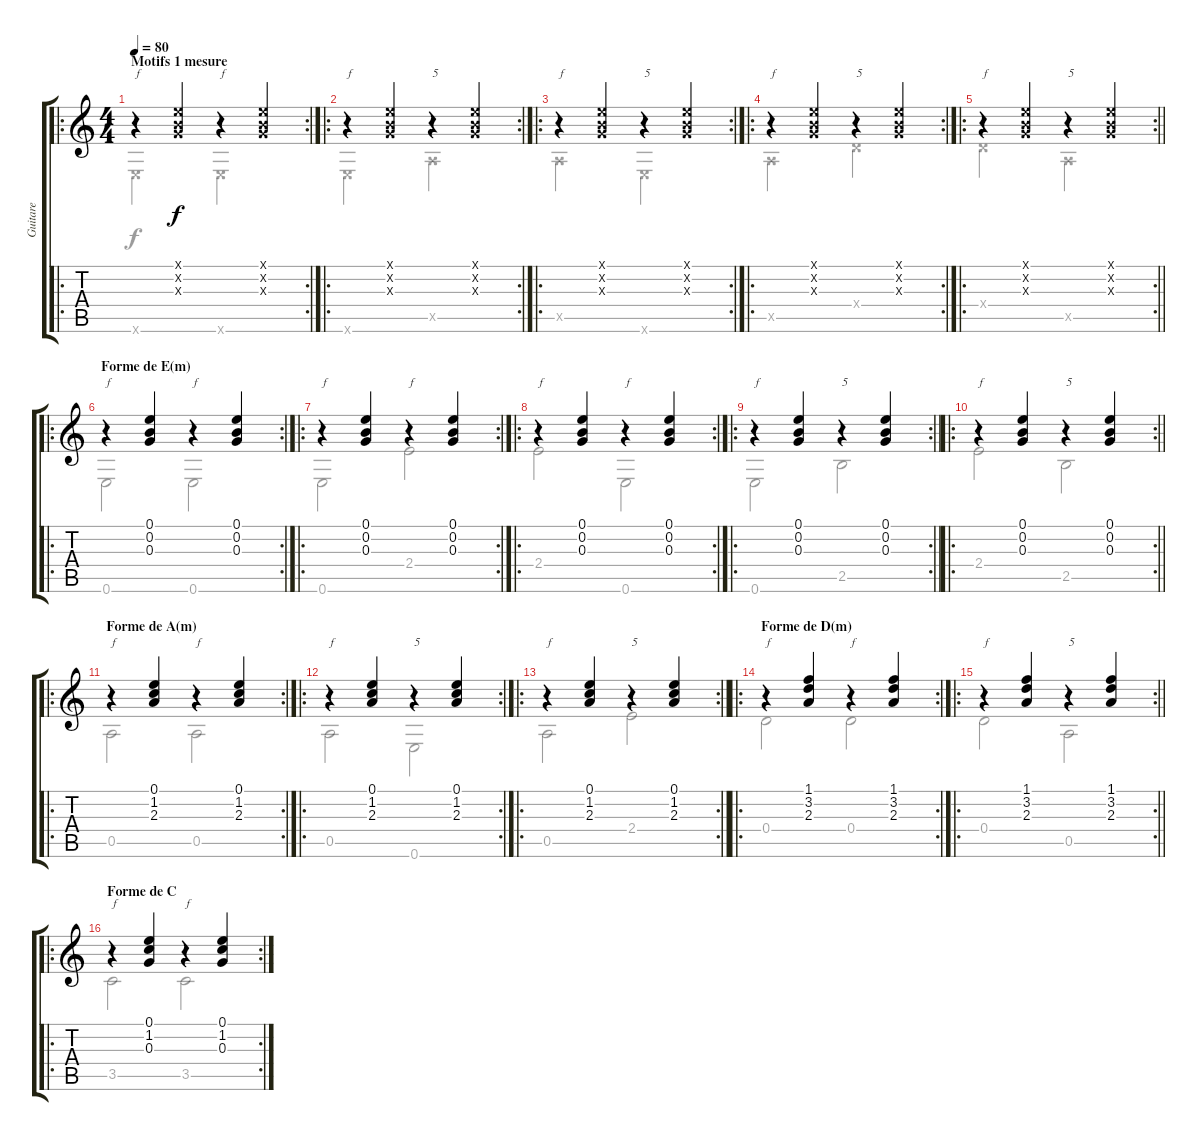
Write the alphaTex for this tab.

\track ("Guitare" "Guitare") {instrument acousticguitarsteel}
\staff {score tabs}
\tuning (E4 B3 G3 D3 A2 E2) {hide}
\voice
\ro
\rc 2
\ts (4 4)
\section ("" "Motifs 1 mesure")
\tempo 80
\clef g2
\ks c
r.4{txt "f" dy f instrument acousticguitarsteel} (0.1{x} 0.2{x} 0.3{x}).4 r.4{txt "f"} (0.1{x} 0.2{x} 0.3{x}).4 |
\ro
\rc 2
r.4{txt "f"} (0.1{x} 0.2{x} 0.3{x}).4 r.4{txt "5"} (0.1{x} 0.2{x} 0.3{x}).4 |
\ro
\rc 2
r.4{txt "f"} (0.1{x} 0.2{x} 0.3{x}).4 r.4{txt "5"} (0.1{x} 0.2{x} 0.3{x}).4 |
\ro
\rc 2
r.4{txt "f"} (0.1{x} 0.2{x} 0.3{x}).4 r.4{txt "5"} (0.1{x} 0.2{x} 0.3{x}).4 |
\ro
\rc 2
\barLineRight lightlight
r.4{txt "f"} (0.1{x} 0.2{x} 0.3{x}).4 r.4{txt "5"} (0.1{x} 0.2{x} 0.3{x}).4 |
\ro
\rc 2
\section ("" "Forme de E(m)")
r.4{txt "f"} (0.1 0.2 0.3).4 r.4{txt "f"} (0.1 0.2 0.3).4 |
\ro
\rc 2
r.4{txt "f"} (0.1 0.2 0.3).4 r.4{txt "f"} (0.1 0.2 0.3).4 |
\ro
\rc 2
r.4{txt "f"} (0.1 0.2 0.3).4 r.4{txt "f"} (0.1 0.2 0.3).4 |
\ro
\rc 2
\barLineRight lightlight
r.4{txt "f"} (0.1 0.2 0.3).4 r.4{txt "5"} (0.1 0.2 0.3).4 |
\ro
\rc 2
\barLineRight lightlight
r.4{txt "f"} (0.1 0.2 0.3).4 r.4{txt "5"} (0.1 0.2 0.3).4 |
\ro
\rc 2
\section ("" "Forme de A(m)")
r.4{txt "f"} (0.1 1.2 2.3).4 r.4{txt "f"} (0.1 1.2 2.3).4 |
\ro
\rc 2
r.4{txt "f"} (0.1 1.2 2.3).4 r.4{txt "5"} (0.1 1.2 2.3).4 |
\ro
\rc 2
\barLineRight lightlight
r.4{txt "f"} (0.1 1.2 2.3).4 r.4{txt "5"} (0.1 1.2 2.3).4 |
\ro
\rc 2
\section ("" "Forme de D(m)")
r.4{txt "f"} (1.1 3.2 2.3).4 r.4{txt "f"} (1.1 3.2 2.3).4 |
\ro
\rc 2
\barLineRight lightlight
r.4{txt "f"} (1.1 3.2 2.3).4 r.4{txt "5"} (1.1 3.2 2.3).4 |
\ro
\rc 2
\section ("" "Forme de C")
r.4{txt "f"} (0.1 1.2 0.3).4 r.4{txt "f"} (0.1 1.2 0.3).4
\voice
\clef g2
\ottava regular
\simile none
\ks c
0.6{x}.2{dy f} 0.6{x}.2 |
0.6{x}.2 0.5{x}.2 |
0.5{x}.2 0.6{x}.2 |
0.5{x}.2 0.4{x}.2 |
\barLineRight lightlight
0.4{x}.2 0.5{x}.2 |
0.6.2 0.6.2 |
0.6.2 2.4.2 |
2.4.2 0.6.2 |
\barLineRight lightlight
0.6.2 2.5.2 |
\barLineRight lightlight
2.4.2 2.5.2 |
0.5.2 0.5.2 |
0.5.2 0.6.2 |
\barLineRight lightlight
0.5.2 2.4.2 |
0.4.2 0.4.2 |
\barLineRight lightlight
0.4.2 0.5.2 |
3.5.2 3.5.2
